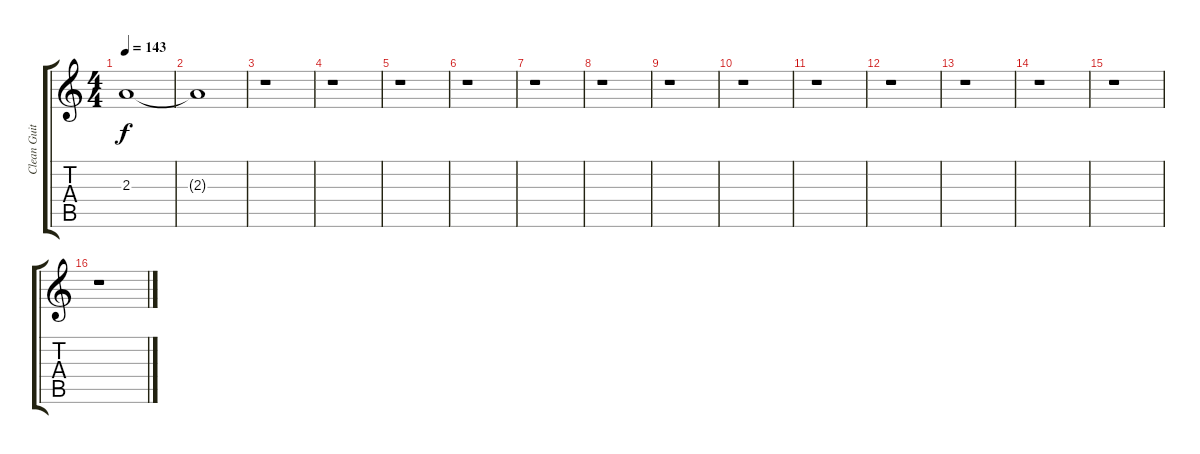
\track ("Clean Guitar" "Clean Guit") {instrument electricguitarclean}
\staff {score tabs}
\tuning (E4 B3 G3 D3 A2 E2) {hide}
\ts (4 4)
\tempo 143
\clef g2
\ks c
2.3.1{dy f} |
2.3{t}.1 |
r.1 |
r.1 |
r.1 |
r.1 |
r.1 |
r.1 |
r.1 |
r.1 |
r.1 |
r.1 |
r.1 |
r.1 |
r.1 |
r.1
